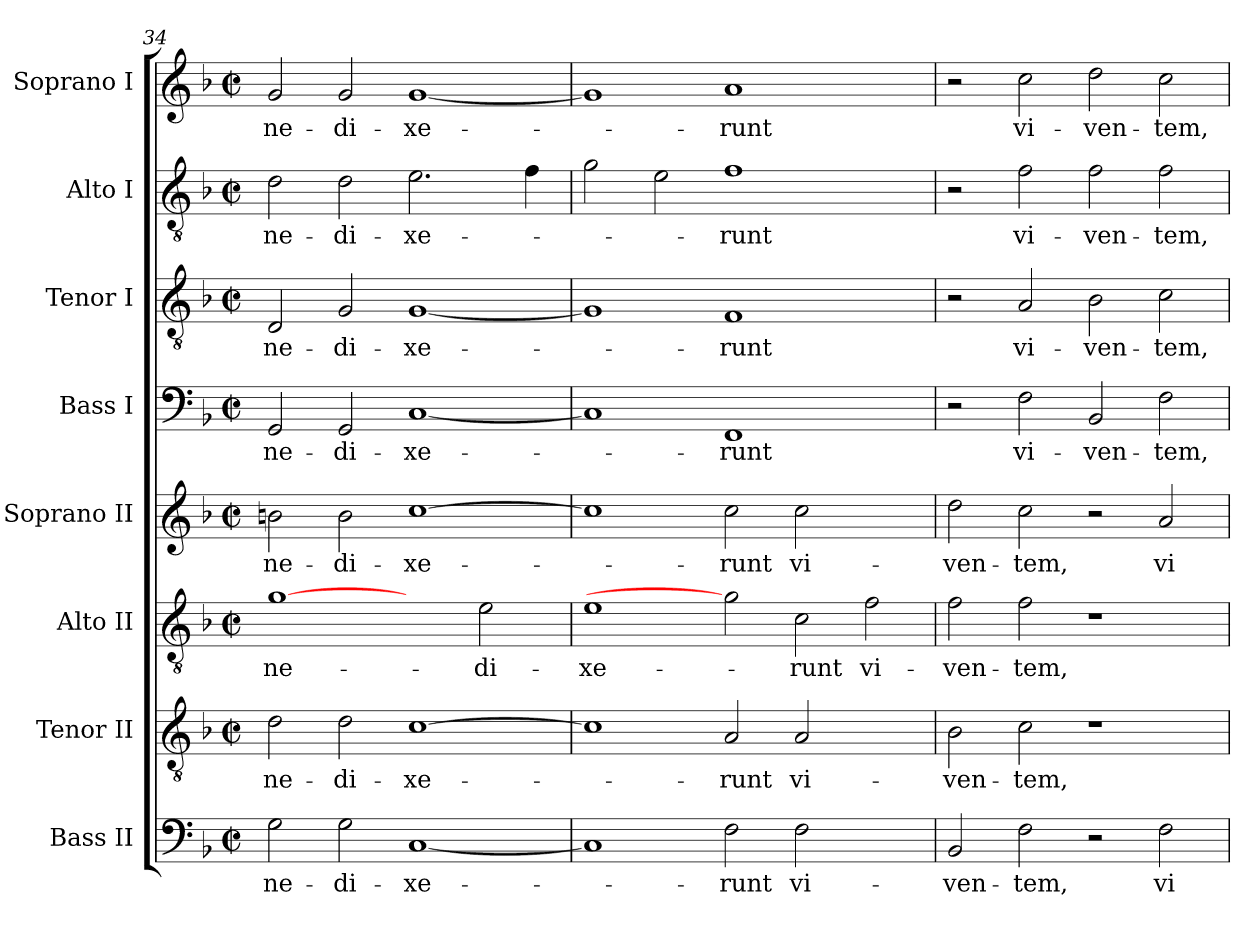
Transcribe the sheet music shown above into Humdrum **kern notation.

**kern	**text	**kern	**text	**kern	**text	**kern	**text	**kern	**text	**kern	**text	**kern	**text	**kern	**text
*part8	*part8	*part7	*part7	*part6	*part6	*part5	*part5	*part4	*part4	*part3	*part3	*part2	*part2	*part1	*part1
*staff8	*staff8	*staff7	*staff7	*staff6	*staff6	*staff5	*staff5	*staff4	*staff4	*staff3	*staff3	*staff2	*staff2	*staff1	*staff1
*I"Bass II	*	*I"Tenor II	*	*I"Alto II	*	*I"Soprano II	*	*I"Bass I	*	*I"Tenor I	*	*I"Alto I	*	*I"Soprano I	*
*	*	*I'T	*	*I'A	*	*	*	*I'B	*	*	*	*	*	*	*
*clefF4	*	*clefGv2	*	*clefGv2	*	*clefG2	*	*clefF4	*	*clefGv2	*	*clefGv2	*	*clefG2	*
*k[b-]	*	*k[b-]	*	*k[b-]	*	*k[b-]	*	*k[b-]	*	*k[b-]	*	*k[b-]	*	*k[b-]	*
*F:	*	*F:	*	*F:	*	*F:	*	*F:	*	*F:	*	*F:	*	*F:	*
*M2/2	*	*M2/2	*	*M2/2	*	*M2/2	*	*M2/2	*	*M2/2	*	*M2/2	*	*M2/2	*
*met(c|)	*	*met(c|)	*	*met(c|)	*	*met(c|)	*	*met(c|)	*	*met(c|)	*	*met(c|)	*	*met(c|)	*
=34	=34	=34	=34	=34	=34	=34	=34	=34	=34	=34	=34	=34	=34	=34	=34
!	!LO:LY:b	!	!LO:LY:b	!	!LO:LY:b	!	!LO:LY:b	!	!LO:LY:b	!	!LO:LY:b	!	!LO:LY:b	!	!LO:LY:b
2G\	-ne-	2d\	-ne-	[1g	-ne-	2bn\	-ne-	2GG/	-ne-	2D/	-ne-	2d\	-ne-	2g/	-ne-
!	!LO:LY:b	!	!LO:LY:b	!	!	!	!LO:LY:b	!	!LO:LY:b	!	!LO:LY:b	!	!LO:LY:b	!	!LO:LY:b
2G\	-di-	2d\	-di-	.	.	2b\	-di-	2GG/	-di-	2G/	-di-	2d\	-di-	2g/	-di-
!	!LO:LY:b	!	!LO:LY:b	!	!	!	!LO:LY:b	!	!LO:LY:b	!	!LO:LY:b	!	!LO:LY:b	!	!LO:LY:b
[<1C	-xe-	[>1c	-xe-	2ryy	.	[>1cc	-xe-	[<1C	-xe-	[<1G	-xe-	2.e\	-xe-	[<1g	-xe-
!	!	!	!	!	!LO:LY:b	!	!	!	!	!	!	!	!	!	!
.	.	.	.	2e\	-di-	.	.	.	.	.	.	.	.	.	.
.	.	.	.	.	.	.	.	.	.	.	.	4f\	.	.	.
=35	=35	=35	=35	=35	=35	=35	=35	=35	=35	=35	=35	=35	=35	=35	=35
!	!	!	!	!	!LO:LY:b	!	!	!	!	!	!	!	!	!	!
1C]	.	1c]	.	1e	-xe-	1cc]	.	1C]	.	1G]	.	2g\	.	1g]	.
.	.	.	.	.	.	.	.	.	.	.	.	2e\	.	.	.
!	!LO:LY:b	!	!LO:LY:b	!	!	!	!LO:LY:b	!	!LO:LY:b	!	!LO:LY:b	!	!LO:LY:b	!	!LO:LY:b
2F\	-runt	2A/	-runt	2g]	.	2cc\	-runt	1FF	-runt	1F	-runt	1f	-runt	1a	-runt
!	!LO:LY:b	!	!LO:LY:b	!	!LO:LY:b	!	!LO:LY:b	!	!	!	!	!	!	!	!
2F\	vi-	2A/	vi-	2c\	-runt	2cc\	vi-	.	.	.	.	.	.	.	.
!	!	!	!	!	!LO:LY:b	!	!	!	!	!	!	!	!	!	!
2ryy	.	2ryy	.	2f\	vi-	2ryy	.	2ryy	.	2ryy	.	2ryy	.	2ryy	.
!!LO:PB:g=z
=36	=36	=36	=36	=36	=36	=36	=36	=36	=36	=36	=36	=36	=36	=36	=36
!	!LO:LY:b	!	!LO:LY:b	!	!LO:LY:b	!	!LO:LY:b	!	!	!	!	!	!	!	!
2BB-/	-ven-	2B-\	-ven-	2f\	-ven-	2dd\	-ven-	2r	.	2r	.	2r	.	2r	.
!	!LO:LY:b	!	!LO:LY:b	!	!LO:LY:b	!	!LO:LY:b	!	!LO:LY:b	!	!LO:LY:b	!	!LO:LY:b	!	!LO:LY:b
2F\	-tem,	2c\	-tem,	2f\	-tem,	2cc\	-tem,	2F\	vi-	2A/	vi-	2f\	vi-	2cc\	vi-
!	!	!	!	!	!	!	!	!	!LO:LY:b	!	!LO:LY:b	!	!LO:LY:b	!	!LO:LY:b
2r	.	1r	.	1r	.	2r	.	2BB-/	-ven-	2B-\	-ven-	2f\	-ven-	2dd\	-ven-
!	!LO:LY:b	!	!	!	!	!	!LO:LY:b	!	!LO:LY:b	!	!LO:LY:b	!	!LO:LY:b	!	!LO:LY:b
2F\	vi-	.	.	.	.	2a/	vi-	2F\	-tem,	2c\	-tem,	2f\	-tem,	2cc\	-tem,
=	=	=	=	=	=	=	=	=	=	=	=	=	=	=	=
*-	*-	*-	*-	*-	*-	*-	*-	*-	*-	*-	*-	*-	*-	*-	*-
